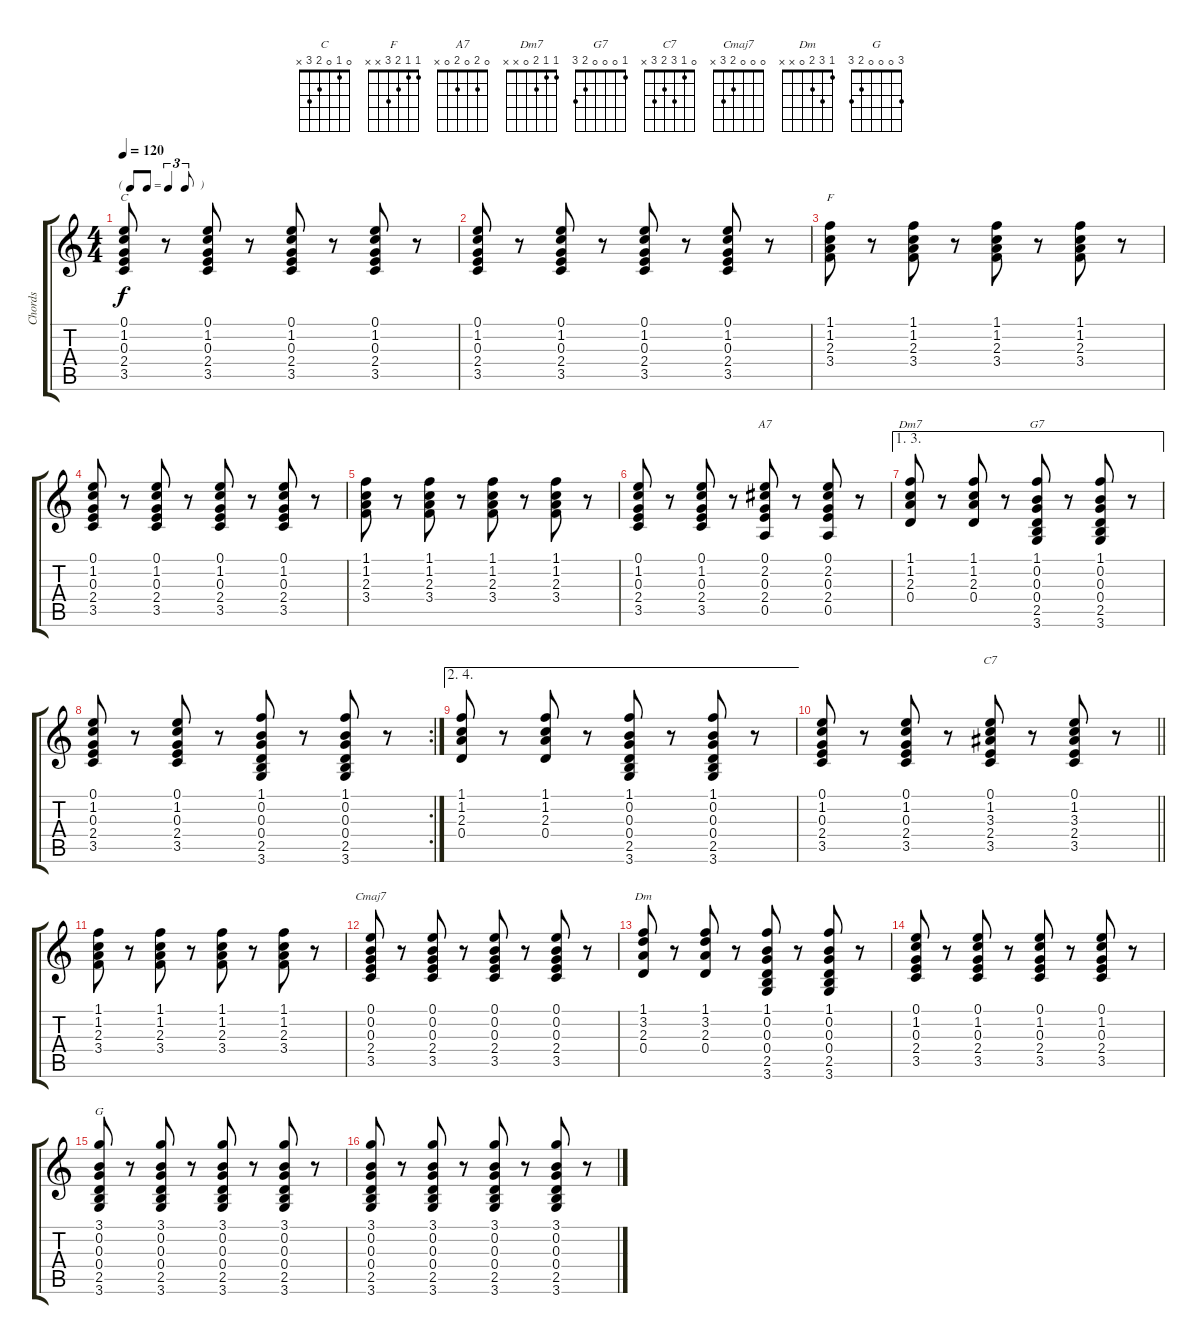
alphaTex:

\track ("Chords" "Chords") {instrument acousticguitarnylon}
\staff {score tabs}
\tuning (E4 B3 G3 D3 A2 E2) {hide}
\chord ("C" 0 1 0 2 3 x)
\chord ("F" 1 1 2 3 x x)
\chord ("A7" 0 2 0 2 0 x)
\chord ("Dm7" 1 1 2 0 x x)
\chord ("G7" 1 0 0 0 2 3)
\chord ("C7" 0 1 3 2 3 x)
\chord ("Cmaj7" 0 0 0 2 3 x)
\chord ("Dm" 1 3 2 0 x x)
\chord ("G" 3 0 0 0 2 3)
\ts (4 4)
\tf triplet8th
\tempo 120
\clef g2
\ks c
(0.1 1.2 0.3 2.4 3.5).8{ch "C" dy f instrument acousticguitarnylon} r.8 (0.1 1.2 0.3 2.4 3.5).8 r.8 (0.1 1.2 0.3 2.4 3.5).8 r.8 (0.1 1.2 0.3 2.4 3.5).8 r.8 |
(0.1 1.2 0.3 2.4 3.5).8 r.8 (0.1 1.2 0.3 2.4 3.5).8 r.8 (0.1 1.2 0.3 2.4 3.5).8 r.8 (0.1 1.2 0.3 2.4 3.5).8 r.8 |
(1.1 1.2 2.3 3.4).8{ch "F"} r.8 (1.1 1.2 2.3 3.4).8 r.8 (1.1 1.2 2.3 3.4).8 r.8 (1.1 1.2 2.3 3.4).8 r.8 |
(0.1 1.2 0.3 2.4 3.5).8 r.8 (0.1 1.2 0.3 2.4 3.5).8 r.8 (0.1 1.2 0.3 2.4 3.5).8 r.8 (0.1 1.2 0.3 2.4 3.5).8 r.8 |
(1.1 1.2 2.3 3.4).8 r.8 (1.1 1.2 2.3 3.4).8 r.8 (1.1 1.2 2.3 3.4).8 r.8 (1.1 1.2 2.3 3.4).8 r.8 |
(0.1 1.2 0.3 2.4 3.5).8 r.8 (0.1 1.2 0.3 2.4 3.5).8 r.8 (0.1 2.2 0.3 2.4 0.5).8{ch "A7"} r.8 (0.1 2.2 0.3 2.4 0.5).8 r.8 |
\ae (1 3)
(1.1 1.2 2.3 0.4).8{ch "Dm7"} r.8 (1.1 1.2 2.3 0.4).8 r.8 (1.1 0.2 0.3 0.4 2.5 3.6).8{ch "G7"} r.8 (1.1 0.2 0.3 0.4 2.5 3.6).8 r.8 |
\rc 2
(0.1 1.2 0.3 2.4 3.5).8 r.8 (0.1 1.2 0.3 2.4 3.5).8 r.8 (1.1 0.2 0.3 0.4 2.5 3.6).8 r.8 (1.1 0.2 0.3 0.4 2.5 3.6).8 r.8 |
\ae (2 4)
(1.1 1.2 2.3 0.4).8 r.8 (1.1 1.2 2.3 0.4).8 r.8 (1.1 0.2 0.3 0.4 2.5 3.6).8 r.8 (1.1 0.2 0.3 0.4 2.5 3.6).8 r.8 |
\barLineRight lightlight
(0.1 1.2 0.3 2.4 3.5).8 r.8 (0.1 1.2 0.3 2.4 3.5).8 r.8 (0.1 1.2 3.3 2.4 3.5).8{ch "C7"} r.8 (0.1 1.2 3.3 2.4 3.5).8 r.8 |
(1.1 1.2 2.3 3.4).8 r.8 (1.1 1.2 2.3 3.4).8 r.8 (1.1 1.2 2.3 3.4).8 r.8 (1.1 1.2 2.3 3.4).8 r.8 |
(0.1 0.2 0.3 2.4 3.5).8{ch "Cmaj7"} r.8 (0.1 0.2 0.3 2.4 3.5).8 r.8 (0.1 0.2 0.3 2.4 3.5).8 r.8 (0.1 0.2 0.3 2.4 3.5).8 r.8 |
(1.1 3.2 2.3 0.4).8{ch "Dm"} r.8 (1.1 3.2 2.3 0.4).8 r.8 (1.1 0.2 0.3 0.4 2.5 3.6).8 r.8 (1.1 0.2 0.3 0.4 2.5 3.6).8 r.8 |
(0.1 1.2 0.3 2.4 3.5).8 r.8 (0.1 1.2 0.3 2.4 3.5).8 r.8 (0.1 1.2 0.3 2.4 3.5).8 r.8 (0.1 1.2 0.3 2.4 3.5).8 r.8 |
(3.1 0.2 0.3 0.4 2.5 3.6).8{ch "G"} r.8 (3.1 0.2 0.3 0.4 2.5 3.6).8 r.8 (3.1 0.2 0.3 0.4 2.5 3.6).8 r.8 (3.1 0.2 0.3 0.4 2.5 3.6).8 r.8 |
(3.1 0.2 0.3 0.4 2.5 3.6).8 r.8 (3.1 0.2 0.3 0.4 2.5 3.6).8 r.8 (3.1 0.2 0.3 0.4 2.5 3.6).8 r.8 (3.1 0.2 0.3 0.4 2.5 3.6).8 r.8
